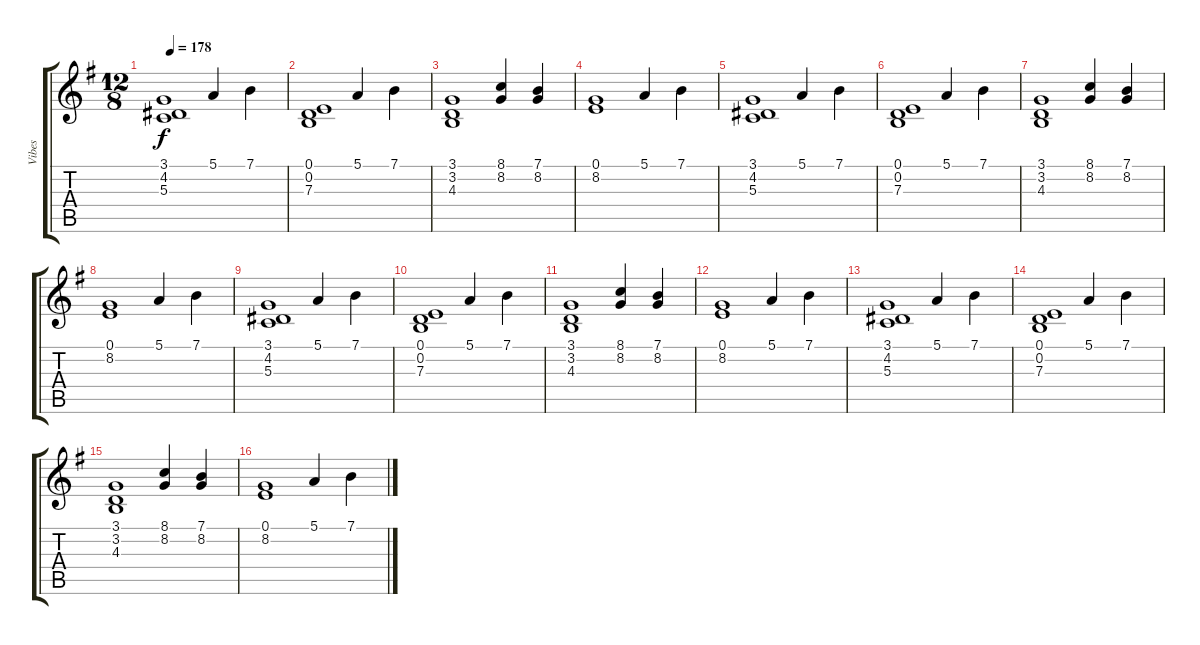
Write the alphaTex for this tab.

\track ("Vibes" "Vibes") {instrument vibraphone}
\staff {score tabs}
\tuning (E4 B3 G3 D3 A2 E2) {hide}
\ts (12 8)
\tempo 178
\clef g2
\ks g
(3.1 4.2 5.3).1{dy f} 5.1.4 7.1.4 |
(0.1 0.2 7.3).1 5.1.4 7.1.4 |
(3.1 3.2 4.3).1 (8.1 8.2).4 (7.1 8.2).4 |
(0.1 8.2).1 5.1.4 7.1.4 |
(3.1 4.2 5.3).1 5.1.4 7.1.4 |
(0.1 0.2 7.3).1 5.1.4 7.1.4 |
(3.1 3.2 4.3).1 (8.1 8.2).4 (7.1 8.2).4 |
(0.1 8.2).1 5.1.4 7.1.4 |
(3.1 4.2 5.3).1 5.1.4 7.1.4 |
(0.1 0.2 7.3).1 5.1.4 7.1.4 |
(3.1 3.2 4.3).1 (8.1 8.2).4 (7.1 8.2).4 |
(0.1 8.2).1 5.1.4 7.1.4 |
(3.1 4.2 5.3).1 5.1.4 7.1.4 |
(0.1 0.2 7.3).1 5.1.4 7.1.4 |
(3.1 3.2 4.3).1 (8.1 8.2).4 (7.1 8.2).4 |
(0.1 8.2).1 5.1.4 7.1.4
